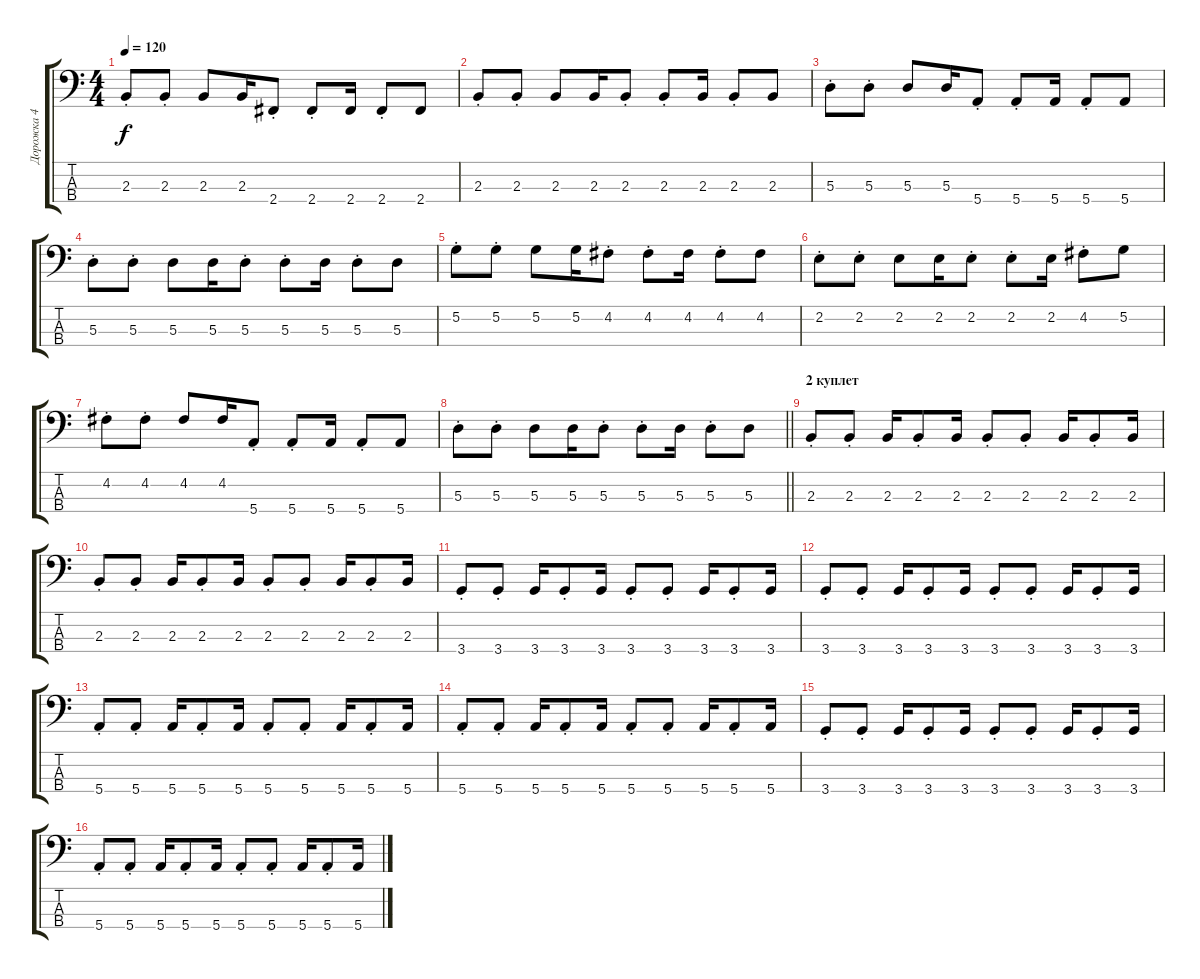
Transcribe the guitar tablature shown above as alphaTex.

\track ("Дорожка 4" "Дорожка 4") {instrument electricbassfinger}
\staff {score tabs}
\tuning (G2 D2 A1 E1) {hide}
\ts (4 4)
\tempo 120
\clef f4
\ks c
2.3{st}.8{dy f} 2.3{st}.8 2.3.8 2.3.16 2.4{st}.8 2.4{st}.8 2.4.16 2.4{st}.8 2.4.8 |
2.3{st}.8 2.3{st}.8 2.3.8 2.3.16 2.3{st}.8 2.3{st}.8 2.3.16 2.3{st}.8 2.3.8 |
5.3{st}.8 5.3{st}.8 5.3.8 5.3.16 5.4{st}.8 5.4{st}.8 5.4.16 5.4{st}.8 5.4.8 |
5.3{st}.8 5.3{st}.8 5.3.8 5.3.16 5.3{st}.8 5.3{st}.8 5.3.16 5.3{st}.8 5.3.8 |
5.2{st}.8 5.2{st}.8 5.2.8 5.2.16 4.2{st}.8 4.2{st}.8 4.2.16 4.2{st}.8 4.2.8 |
2.2{st}.8 2.2{st}.8 2.2.8 2.2.16 2.2{st}.8 2.2{st}.8 2.2.16 4.2{st}.8 5.2.8 |
4.2{st}.8 4.2{st}.8 4.2.8 4.2.16 5.4{st}.8 5.4{st}.8 5.4.16 5.4{st}.8 5.4.8 |
\barLineRight lightlight
5.3{st}.8 5.3{st}.8 5.3.8 5.3.16 5.3{st}.8 5.3{st}.8 5.3.16 5.3{st}.8 5.3.8 |
\section ("" "2 куплет")
2.3{st}.8 2.3{st}.8 2.3.16 2.3{st}.8 2.3.16 2.3{st}.8 2.3{st}.8 2.3.16 2.3{st}.8 2.3.16 |
2.3{st}.8 2.3{st}.8 2.3.16 2.3{st}.8 2.3.16 2.3{st}.8 2.3{st}.8 2.3.16 2.3{st}.8 2.3.16 |
3.4{st}.8 3.4{st}.8 3.4.16 3.4{st}.8 3.4.16 3.4{st}.8 3.4{st}.8 3.4.16 3.4{st}.8 3.4.16 |
3.4{st}.8 3.4{st}.8 3.4.16 3.4{st}.8 3.4.16 3.4{st}.8 3.4{st}.8 3.4.16 3.4{st}.8 3.4.16 |
5.4{st}.8 5.4{st}.8 5.4.16 5.4{st}.8 5.4.16 5.4{st}.8 5.4{st}.8 5.4.16 5.4{st}.8 5.4.16 |
5.4{st}.8 5.4{st}.8 5.4.16 5.4{st}.8 5.4.16 5.4{st}.8 5.4{st}.8 5.4.16 5.4{st}.8 5.4.16 |
3.4{st}.8 3.4{st}.8 3.4.16 3.4{st}.8 3.4.16 3.4{st}.8 3.4{st}.8 3.4.16 3.4{st}.8 3.4.16 |
5.4{st}.8 5.4{st}.8 5.4.16 5.4{st}.8 5.4.16 5.4{st}.8 5.4{st}.8 5.4.16 5.4{st}.8 5.4.16
